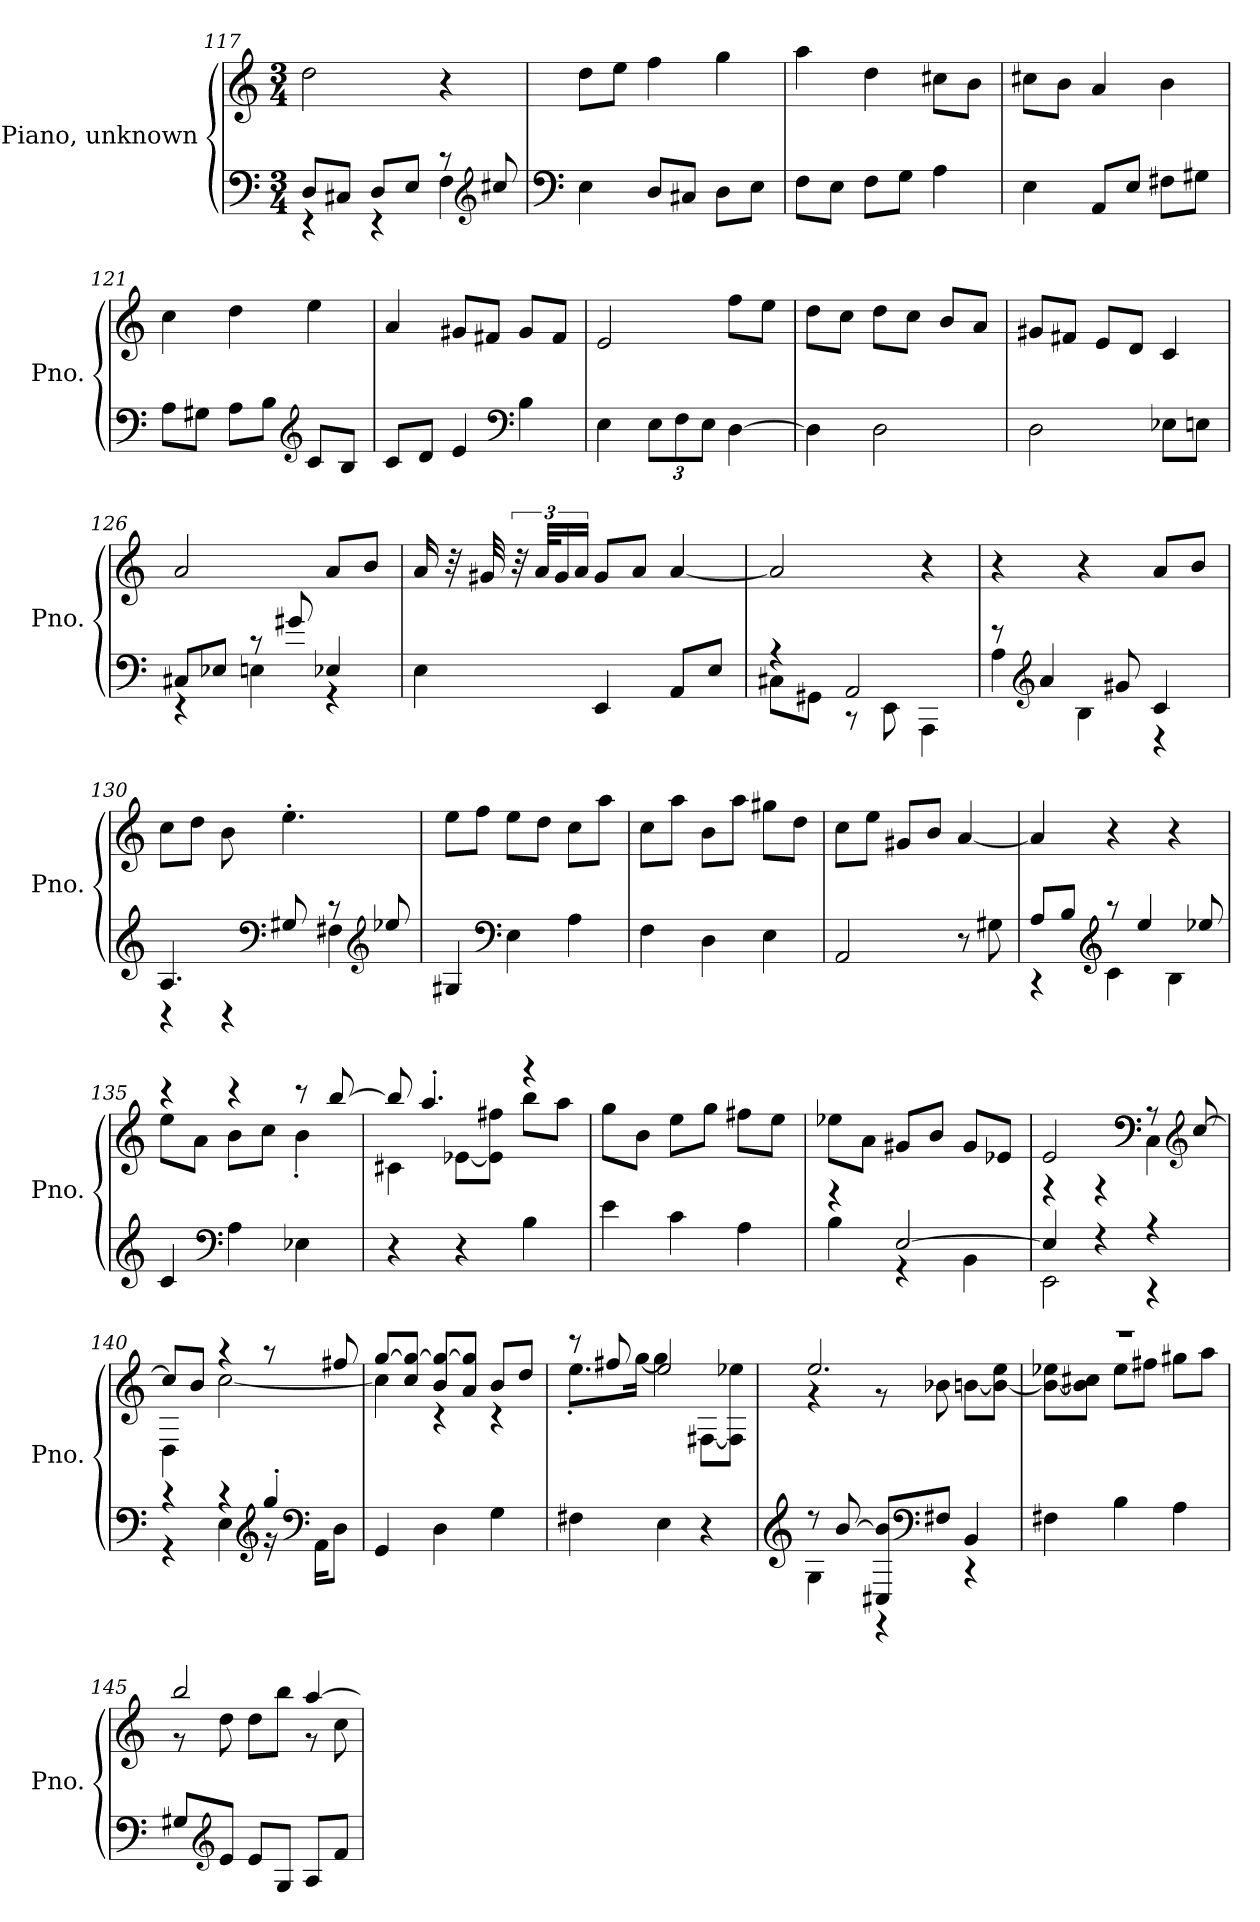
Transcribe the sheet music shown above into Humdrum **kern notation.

**kern	**kern
*part1	*part1
*staff2	*staff1
*I"Piano, unknown	*
*I'Pno.	*
*clefF4	*clefG2
*k[]	*k[]
*M3/4	*M3/4
=117	=117
*^	*
8D/L	4r	2dd\
8C#X/J	.	.
8D/L	4r	.
8E/J	.	.
8r	4F\	4r
*clefG2	*	*
8cc#X/	.	.
*v	*v	*
!!LO:LB:g=z
=118	=118
*clefF4	*
4E\	8dd\L
.	8ee\J
8D/L	4ff\
8C#X/J	.
8D\L	4gg\
8E\J	.
=119	=119
8F\L	4aa\
8E\J	.
8F\L	4dd\
8G\J	.
4A\	8cc#X\L
.	8b\J
=120	=120
4E\	8cc#X\L
.	8b\J
8AA/L	4a/
8E/J	.
8F#X\L	4b\
8G#X\J	.
=121	=121
8A\L	4cc\
8G#X\J	.
8A\L	4dd\
8B\J	.
*clefG2	*
8c/L	4ee\
8B/J	.
=122	=122
8c/L	4a/
8d/J	.
4e/	8g#X/L
.	8f#X/J
*clefF4	*
4B\	8g#/L
.	8f#/J
!!LO:LB:g=z
=123	=123
4E\	2e/
*Xbrackettup	*
12E\L	.
12F\	.
12E\J	.
[4D\	8ff\L
.	8ee\J
=124	=124
4D\]	8dd\L
.	8cc\J
2D\	8dd\L
.	8cc\J
.	8b/L
.	8a/J
=125	=125
2D\	8g#X/L
.	8f#X/J
.	8e/L
.	8d/J
8E-X\L	4c/
8En\J	.
=126	=126
*^	*
8C#X/L	4r	2a/
8E-X/J	.	.
8r	4En\	.
8g#X/	.	.
4E-X/	4r	8a/L
.	.	8b/J
*v	*v	*
=127	=127
4E\	16a/
.	32r
.	32g#X/
.	48r
.	48a/KLL
.	24g#/
.	24a/JJ
4EE/	8g#/L
.	8a/J
8AA/L	[4a/
8E/J	.
!!LO:LB:g=z
=128	=128
*^	*
4r	8C#X\L	2a/]
.	8GG#X\J	.
2AA/	8r	.
.	8EE\	.
.	4AAA\	4r
=129	=129	=129
8r	4A\	4r
*clefG2	*	*
4a/	.	.
.	4B\	4r
8g#X/	.	.
4c/	4r	8a/L
.	.	8b/J
=130	=130	=130
4.A/	4r	8cc\L
.	.	8dd\J
.	4r	8b\
*clefF4	*	*
8G#X/	.	4.ee'\
8r	4F#X\	.
*clefG2	*	*
8ee-X/	.	.
*v	*v	*
=131	=131
4G#X/	8ee\L
.	8ff\J
*clefF4	*
4E\	8ee\L
.	8dd\J
4A\	8cc\L
.	8aa\J
!!LO:LB:g=z
=132	=132
4F\	8cc\L
.	8aa\J
4D\	8b\L
.	8aa\J
4E\	8gg#X\L
.	8dd\J
=133	=133
2AA/	8cc\L
.	8ee\J
.	8g#X/L
.	8b/J
8r	[4a/
8G#X\	.
=134	=134
*^	*
8A/L	4r	4a/]
8B/J	.	.
*clefG2	*	*
8r	4c\	4r
4ee/	.	.
.	4B\	4r
8ee-X/	.	.
*v	*v	*
=135	=135
*	*^
4c/	4r	8ee\L
.	.	8a\J
*clefF4	*	*
4A\	4r	8b\L
.	.	8cc\J
4E-X\	8r	4b'\
.	[8bb/	.
=136	=136	=136
4r	8bb/]	4c#X\
.	4.aa'/	.
4r	.	[8e-X\L
.	.	8e-\] 8ff#X\J
4B\	4r	8bb\L
.	.	8aa\J
*	*v	*v
!!LO:LB:g=z
=137	=137
4e\	8gg\L
.	8b\J
4c\	8ee\L
.	8gg\J
4A\	8ff#X\L
.	8ee\J
=138	=138
*^	*
4r	4B\	8ee-X\L
.	.	8a\J
[2E/	4r	8g#X/L
.	.	8b/J
.	4BB\	8g#/L
.	.	8e-X/J
=139	=139	=139
*	*	*^
4E/]	2EE\	2e/	4r
4r	.	.	4r
*	*	*clefF4	*
4r	4r	8r	4C\
*	*	*clefG2	*
.	.	[8cc/	.
=140	=140	=140	=140
4r	4r	8cc/L]	4D\
.	.	8b/J	.
4r	4E\	4r	[2cc\
*clefG2	*	*	*
4gg'/	16r	8r	.
*clefF4	*	*	*
.	16AA\KL	.	.
.	8D\J	8ff#X/	.
*v	*v	*	*
=141	=141	=141
4GG/	[8gg/L	4cc\]
.	8cc/ 8gg/_J	.
4D\	8b/ 8gg/_L	4r
.	8a/ 8gg/]J	.
4G\	8b/L	4r
.	8dd/J	.
!!LO:PB:g=z	!!
=142	=142	=142
4F#X\	8r	8.ee'\L
.	8ff#X/	.
.	.	[16gg\Jk
4E\	2ee/	4gg\]
4r	.	[8F#X\L
.	.	8F#\] 8ee-X\J
=143	=143	=143
*clefG2	*	*
*^	*	*
8r	4G\	2.ee/	4r
[8b/	.	.	.
8C#X/ 8b/]L	4r	.	8r
*clefF4	*	*	*
8F#X/J	.	.	8b-X\
4BB/	4r	.	[8bn\L
.	.	.	8b\_ 8ee\J
*v	*v	*	*
=144	=144	=144
4F#X\	2.r	8b\_ 8ee-X\L
.	.	8b\] 8cc#X\J
4B\	.	8ee-\L
.	.	8ff#X\J
4A\	.	8gg#X\L
.	.	8aa\J
=145	=145	=145
8G#X/L	2bb/	8r
*clefG2	*	*
8e/J	.	8dd\
8e/L	.	8dd\L
8G#/J	.	8bb\J
8A/L	[4aa/	8r
8f/J	.	8cc\
*	*v	*v
=	=
*-	*-
